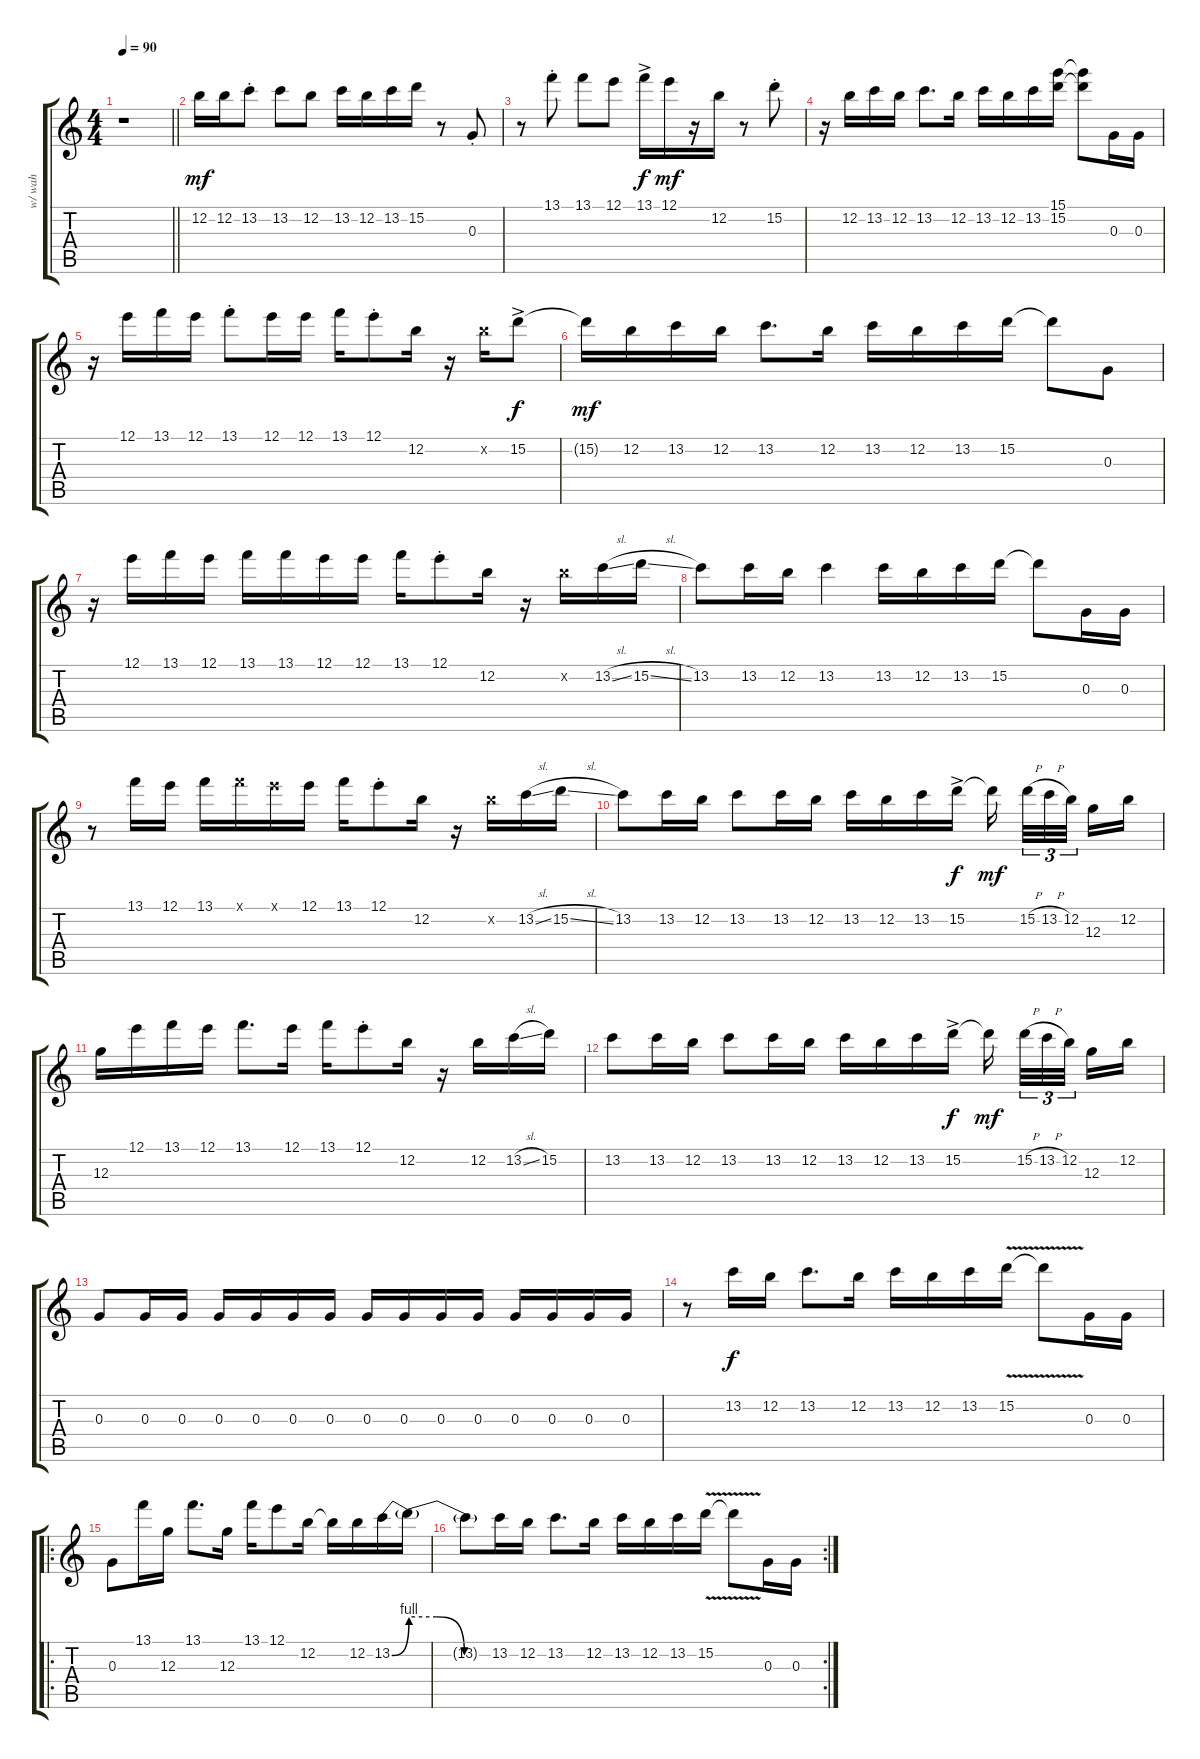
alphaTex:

\track ("w/ wah" "w/ wah") {instrument overdrivenguitar}
\staff {score tabs}
\tuning (E4 B3 G3 D3 A2 E2) {hide}
\ts (4 4)
\tempo 90
\clef g2
\barLineRight lightlight
\ks c
r.1{dy mf} |
12.2.16 12.2.16 13.2{st}.8 13.2.8 12.2.8 13.2.16 12.2.16 13.2.16 15.2.16 r.8 0.3{st}.8 |
r.8 13.1{st}.8 13.1.8 12.1.8 13.1{ac}.16{dy f} 12.1.16{dy mf} r.16 12.2.16 r.8 15.2{st}.8 |
r.16 12.2.16 13.2.16 12.2.16 13.2.8{d} 12.2.16 13.2.16 12.2.16 13.2.16 (15.1 15.2).16 (15.1{t} 15.2{t}).8 0.3.16 0.3.16 |
r.16 12.1.16 13.1.16 12.1.16 13.1{st}.8 12.1.16 12.1.16 13.1.16 12.1{st}.8 12.2.16 r.16 12.2{x}.16 15.2{ac}.8{dy f} |
15.2{t}.16{dy mf} 12.2.16 13.2.16 12.2.16 13.2.8{d} 12.2.16 13.2.16 12.2.16 13.2.16 15.2.16 15.2{t}.8 0.3.8 |
r.16 12.1.16 13.1.16 12.1.16 13.1.16 13.1.16 12.1.16 12.1.16 13.1.16 12.1{st}.8 12.2.16 r.16 12.2{x}.16 13.2{sl}.16 15.2{sl}.16 |
13.2.8 13.2.16 12.2.16 13.2.4 13.2.16 12.2.16 13.2.16 15.2.16 15.2{t}.8 0.3.16 0.3.16 |
r.8 13.1.16 12.1.16 13.1.16 13.1{x}.16 12.1{x}.16 12.1.16 13.1.16 12.1{st}.8 12.2.16 r.16 12.2{x}.16 13.2{sl}.16 15.2{sl}.16 |
13.2.8 13.2.16 12.2.16 13.2.8 13.2.16 12.2.16 13.2.16 12.2.16 13.2.16 15.2{ac}.16{dy f} 15.2{t}.16{dy mf beam splitsecondary} 15.2{h}.32{tu (3 2)} 13.2{h}.32{tu (3 2)} 12.2.32{tu (3 2) beam splitsecondary} 12.3.16 12.2.16 |
12.3.16 12.1.16 13.1.16 12.1.16 13.1.8{d} 12.1.16 13.1.16 12.1{st}.8 12.2.16 r.16 12.2.16 13.2{sl}.16 15.2.16 |
13.2.8 13.2.16 12.2.16 13.2.8 13.2.16 12.2.16 13.2.16 12.2.16 13.2.16 15.2{ac}.16{dy f} 15.2{t}.16{dy mf beam splitsecondary} 15.2{h}.32{tu (3 2)} 13.2{h}.32{tu (3 2)} 12.2.32{tu (3 2) beam splitsecondary} 12.3.16 12.2.16 |
0.3.8 0.3.16 0.3.16 0.3.16 0.3.16 0.3.16 0.3.16 0.3.16 0.3.16 0.3.16 0.3.16 0.3.16 0.3.16 0.3.16 0.3.16 |
r.8 13.2.16{dy f} 12.2.16 13.2.8{d} 12.2.16 13.2.16 12.2.16 13.2.16 15.2{v}.16 15.2{v t}.8 0.3.16 0.3.16 |
\ro
0.3.8 13.1.16 12.3.16 13.1.8{d} 12.3.16 13.1.16 12.1.8 12.2.16 12.2{t}.16 12.2.16 13.2{be (bend 0 0 60 4)}.16 13.2{be (custom 0 4 20 4 40 0 60 0) t}.16 |
\rc 2
13.2{t}.8 13.2.16 12.2.16 13.2.8{d} 12.2.16 13.2.16 12.2.16 13.2.16 15.2{v}.16 15.2{v t}.8 0.3.16 0.3.16
